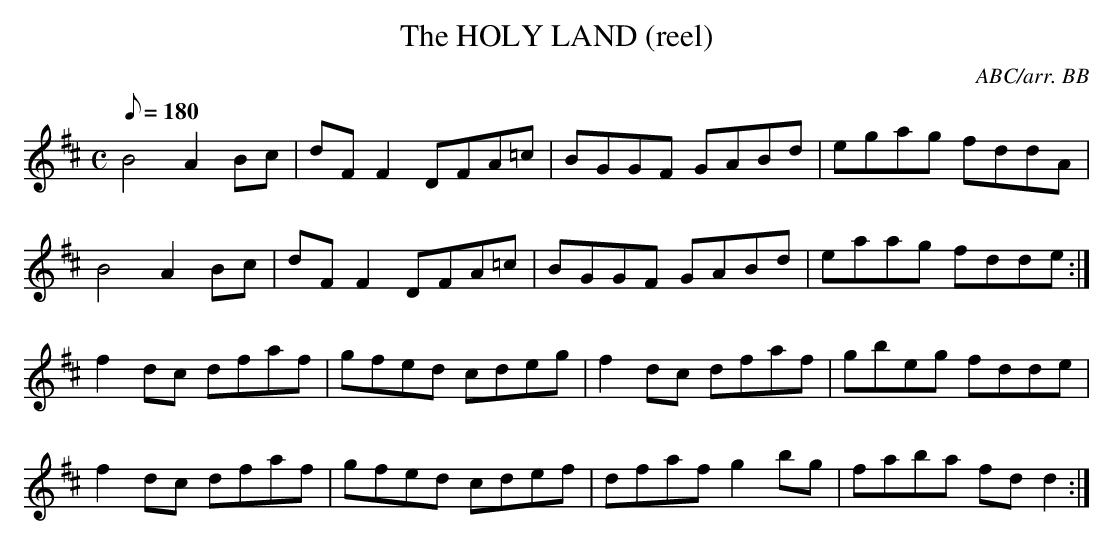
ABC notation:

X:1
T:The HOLY LAND (reel)
C:ABC/arr. BB
(= Maid of Athlone) on "Out of the Wind Into the Sun" (1977).
According to irishtune.info, this tune had not appeared in
print prior to BSMI4.
L:1/8
M:C
Q:180
K:D
B4A2 Bc|dFF2 DFA=c|BGGF GABd|egag fddA|
B4A2 Bc|dFF2 DFA=c|BGGF GABd|eaag fdde :|
f2dc dfaf|gfed cdeg|f2dc dfaf|gbeg fdde|
f2dc dfaf|gfed cdef|dfaf g2bg|faba fdd2 :|
